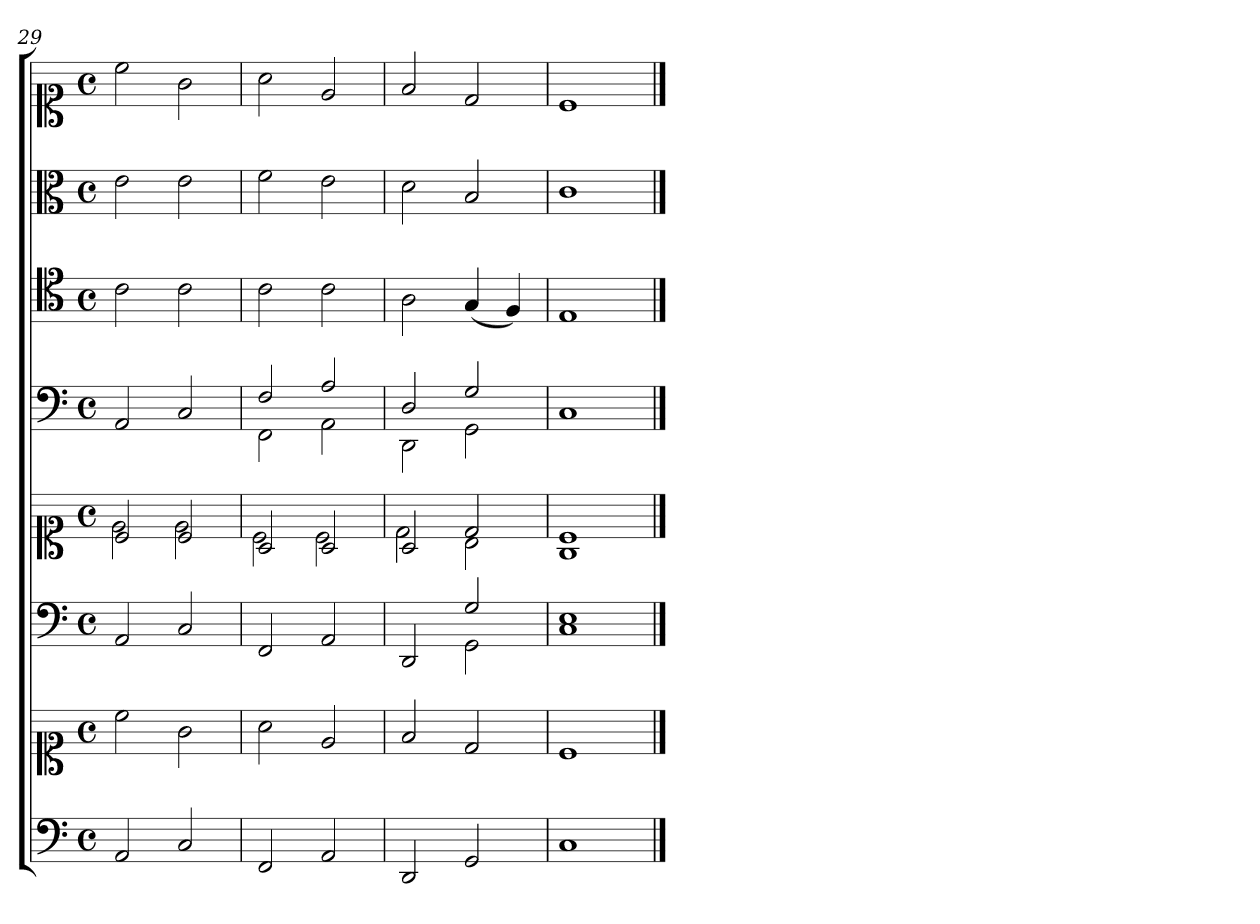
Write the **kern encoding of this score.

**kern	**kern	**kern	**kern	**kern	**kern	**kern	**kern
*part6	*part6	*part5	*part5	*part4	*part3	*part2	*part1
*staff8	*staff7	*staff6	*staff5	*staff4	*staff3	*staff2	*staff1
*clefF4	*clefC1	*clefF4	*clefC1	*clefF4	*clefC4	*clefC3	*clefC1
*k[]	*k[]	*k[]	*k[]	*k[]	*k[]	*k[]	*k[]
*M4/4	*M4/4	*M4/4	*M4/4	*M4/4	*M4/4	*M4/4	*M4/4
*met(c)	*met(c)	*met(c)	*met(c)	*met(c)	*met(c)	*met(c)	*met(c)
=29	=29	=29	=29	=29	=29	=29	=29
*	*	*	*^	*	*	*	*
2AA	2cc	2AA	2c	2e	2AA	2c	2e	2cc
2C	2g	2C	2c	2e	2C	2c	2e	2g
=30	=30	=30	=30	=30	=30	=30	=30	=30
*	*	*	*	*	*^	*	*	*
2FF	2a	2FF	2A	2c	2F	2FF	2c	2f	2a
2AA	2e	2AA	2A	2c	2A	2AA	2c	2e	2e
=31	=31	=31	=31	=31	=31	=31	=31	=31	=31
*	*	*^	*	*	*	*	*	*	*
2DD	2f	2ryy	2DD	2A	2d	2D	2DD	2A	2d	2f
2GG	2d	2G	2GG	2d	2B	2G	2GG	(4G	2B	2d
.	.	.	.	.	.	.	.	4F)	.	.
*	*	*	*	*	*	*v	*v	*	*	*
=32	=32	=32	=32	=32	=32	=32	=32	=32	=32
1C	1c	1E	1C	1c	1G	1C	1E	1c	1c
*	*	*v	*v	*	*	*	*	*	*
*	*	*	*v	*v	*	*	*	*
==	==	==	==	==	==	==	==
*-	*-	*-	*-	*-	*-	*-	*-
